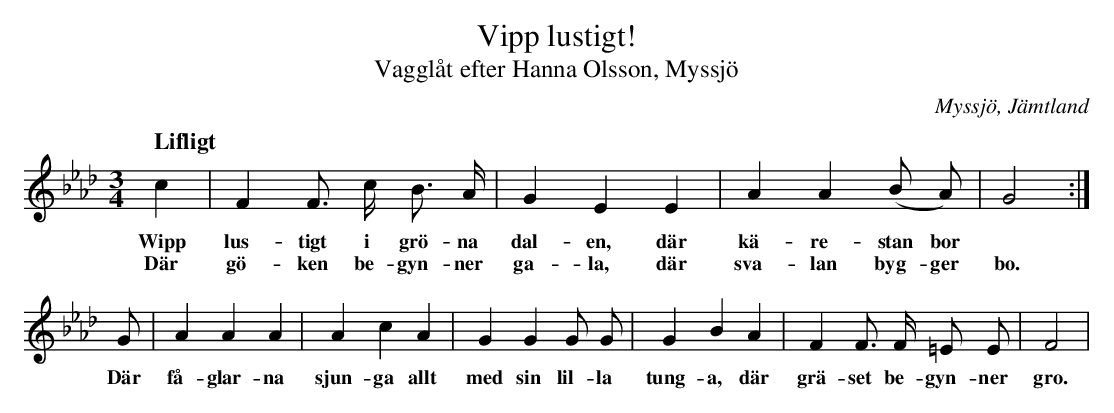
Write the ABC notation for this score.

X:1
T:Vipp lustigt!
T:Vagglåt efter Hanna Olsson, Myssjö
O:Myssjö, Jämtland
M:3/4
L:1/8
Q:"Lifligt"
K:Fm
c2 | F2 F> c B> A | G2 E2 E2 | A2 A2 (B A) | G4 :|
w: Wipp lus-tigt i grö-na dal-en, där kä-re-stan bor
w: Där gö-ken be-gyn-ner ga-la, där sva-lan byg-ger bo.
G | A2 A2 A2 | A2 c2 A2 | G2 G2 G G | G2 B2 A2 | F2 F> F =E E | F4 |
w: Där få-glar-na sjun-ga allt med sin lil-la tung-a, där grä-set be-gyn-ner gro.
